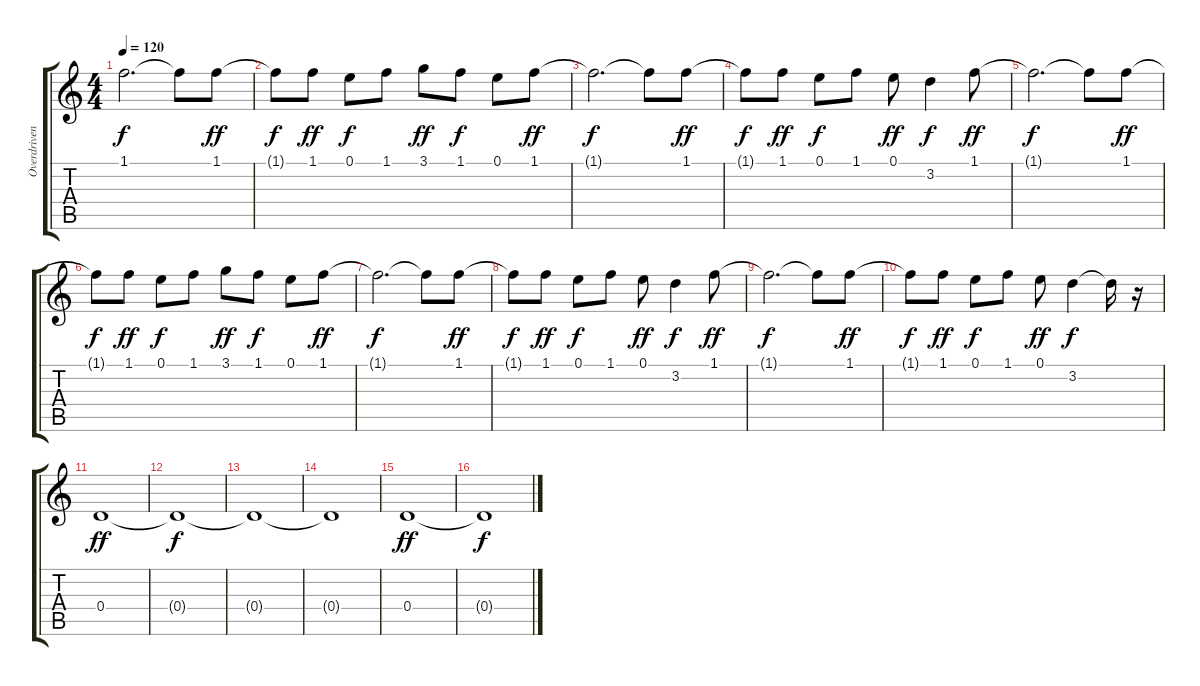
\track ("Overdriven Guitar" "Overdriven") {instrument overdrivenguitar}
\staff {score tabs}
\tuning (E4 B3 G3 D3 A2 E2) {hide}
\ts (4 4)
\tempo 120
\clef g2
\ks c
1.1{t}.2{d dy f} 1.1{t}.8 1.1.8{dy ff} |
1.1{t}.8{dy f} 1.1.8{dy ff} 0.1.8{dy f} 1.1.8 3.1.8{dy ff} 1.1.8{dy f} 0.1.8 1.1.8{dy ff} |
1.1{t}.2{d dy f} 1.1{t}.8 1.1.8{dy ff} |
1.1{t}.8{dy f} 1.1.8{dy ff} 0.1.8{dy f} 1.1.8 0.1.8{dy ff} 3.2.4{dy f} 1.1.8{dy ff} |
1.1{t}.2{d dy f} 1.1{t}.8 1.1.8{dy ff} |
1.1{t}.8{dy f} 1.1.8{dy ff} 0.1.8{dy f} 1.1.8 3.1.8{dy ff} 1.1.8{dy f} 0.1.8 1.1.8{dy ff} |
1.1{t}.2{d dy f} 1.1{t}.8 1.1.8{dy ff} |
1.1{t}.8{dy f} 1.1.8{dy ff} 0.1.8{dy f} 1.1.8 0.1.8{dy ff} 3.2.4{dy f} 1.1.8{dy ff} |
1.1{t}.2{d dy f} 1.1{t}.8 1.1.8{dy ff} |
1.1{t}.8{dy f} 1.1.8{dy ff} 0.1.8{dy f} 1.1.8 0.1.8{dy ff} 3.2.4{dy f} 3.2{t}.16 r.16 |
0.4.1{dy ff} |
0.4{t}.1{dy f} |
0.4{t}.1 |
0.4{t}.1 |
0.4.1{dy ff} |
0.4{t}.1{dy f}
